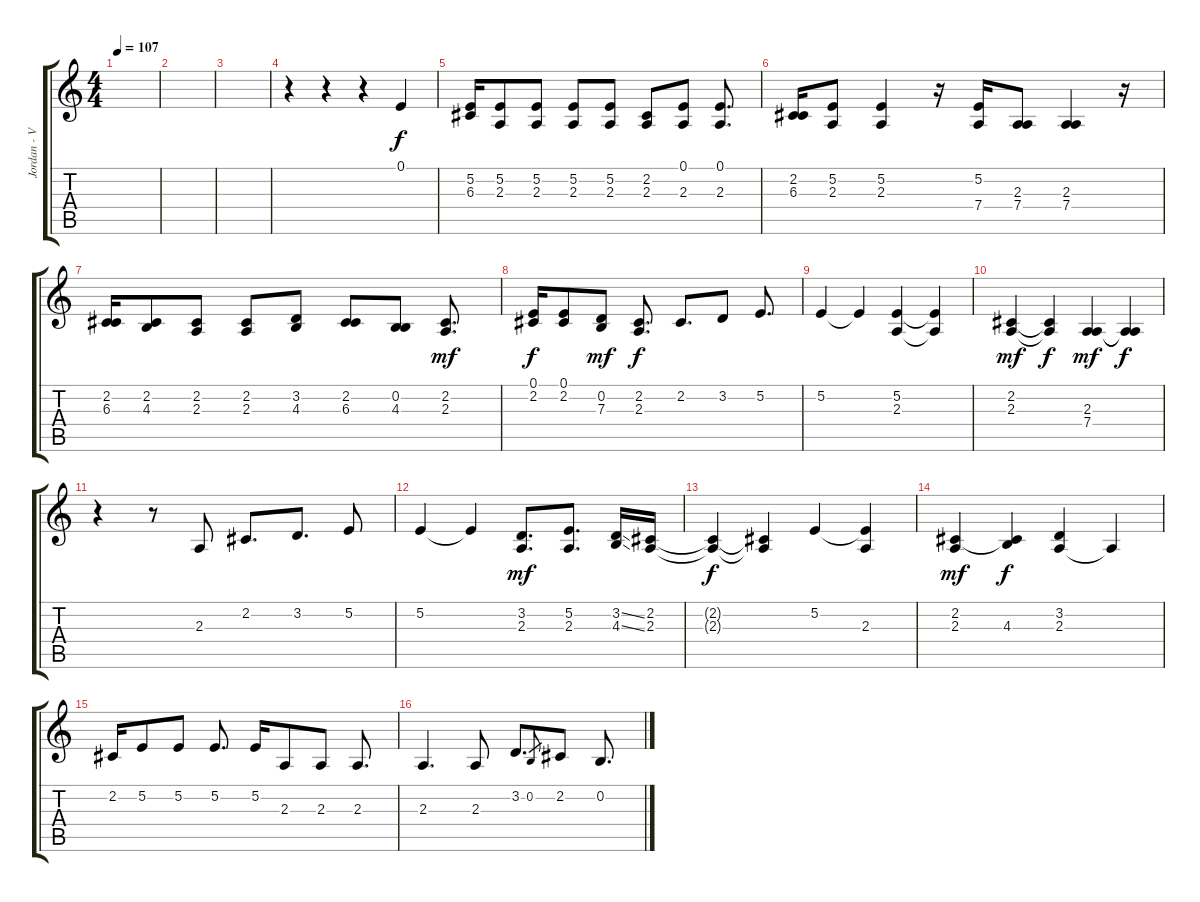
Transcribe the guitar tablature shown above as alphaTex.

\track ("Jordan - Vocals" "Jordan - V") {instrument clarinet}
\staff {score tabs}
\tuning (E4 B3 G3 D3 A2 D2) {hide}
\ts (4 4)
\tempo 107
\clef g2
\ks c
|
|
|
r.4 r.4 r.4 0.1.4 |
(5.2 6.3).16 (5.2 2.3).8 (5.2 2.3).8 (5.2 2.3).8 (5.2 2.3).8 (2.2 2.3).8 (0.1 2.3).8 (0.1 2.3).8{d} |
(2.2 6.3).16 (5.2 2.3).8 (5.2 2.3).4 r.16 (5.2 7.4).16 (2.3 7.4).8 (2.3 7.4).4 r.16 |
(2.2 6.3).16 (2.2 4.3).8 (2.2 2.3).8 (2.2 2.3).8 (3.2 4.3).8 (2.2 6.3).8 (0.2 4.3).8 (2.2 2.3).8{d dy mf} |
(0.1 2.2).16{dy f} (0.1 2.2).8 (0.2 7.3).8{dy mf} (2.2 2.3).8{d dy f} 2.2.8{d} 3.2.8 5.2.8{d} |
5.2.4 5.2{t}.4 (5.2 2.3).4 (5.2{t} 2.3{t}).4 |
(2.2 2.3).4{dy mf} (2.2{t} 2.3{t}).4{dy f} (2.3 7.4).4{dy mf} (2.3{t} 7.4{t}).4{dy f} |
r.4 r.8 2.3.8 2.2.8{d} 3.2.8{d} 5.2.8 |
5.2.4 5.2{t}.4 (3.2 2.3).8{d dy mf} (5.2 2.3).8{d} (3.2{ss} 4.3{ss}).16 (2.2 2.3).16 |
(2.2{t} 2.3{t}).4{dy f} (2.2{t} 2.3{t}).4 5.2.4 (5.2{t} 2.3).4 |
(2.2 2.3).4{dy mf} (2.2{t} 4.3).4{dy f} (3.2 2.3).4 2.3{t}.4 |
2.2.16 5.2.8 5.2.8 5.2.8{d} 5.2.16 2.3.8 2.3.8 2.3.8{d} |
2.3.4{d} 2.3.8 3.2.8{d} 0.2.8{gr} 2.2.8 0.2.8{d}
